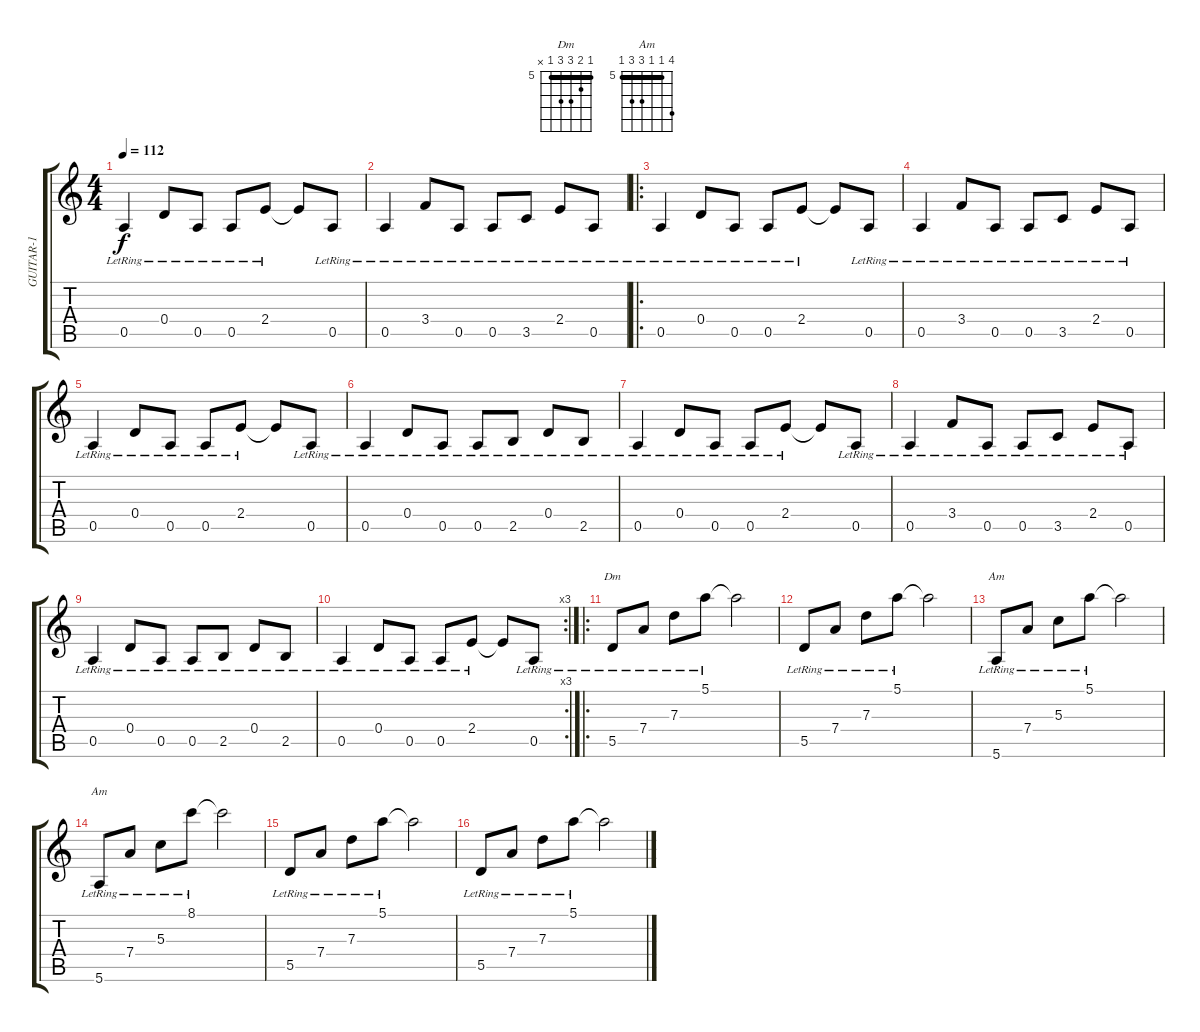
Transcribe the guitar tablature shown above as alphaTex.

\track ("GUITAR-1" "GUITAR-1") {instrument acousticguitarsteel}
\staff {score tabs}
\tuning (E4 B3 G3 D3 A2 E2) {hide}
\chord ("Dm" 5 6 7 7 5 x) {firstfret 5 barre 5}
\chord ("Am" 5 5 5 7 7 5) {firstfret 5 barre 5}
\chord ("Am" 8 5 5 7 7 5) {firstfret 5 barre 5}
\ts (4 4)
\tempo 112
\clef g2
\ks c
0.5{lr}.4{dy f} 0.4{lr}.8 0.5{lr}.8 0.5{lr}.8 2.4{lr}.8 2.4{t}.8 0.5{lr}.8 |
0.5{lr}.4 3.4{lr}.8 0.5{lr}.8 0.5{lr}.8 3.5{lr}.8 2.4{lr}.8 0.5{lr}.8 |
\ro
0.5{lr}.4 0.4{lr}.8 0.5{lr}.8 0.5{lr}.8 2.4{lr}.8 2.4{t}.8 0.5{lr}.8 |
0.5{lr}.4 3.4{lr}.8 0.5{lr}.8 0.5{lr}.8 3.5{lr}.8 2.4{lr}.8 0.5{lr}.8 |
0.5{lr}.4 0.4{lr}.8 0.5{lr}.8 0.5{lr}.8 2.4{lr}.8 2.4{t}.8 0.5{lr}.8 |
0.5{lr}.4 0.4{lr}.8 0.5{lr}.8 0.5{lr}.8 2.5{lr}.8 0.4{lr}.8 2.5{lr}.8 |
0.5{lr}.4 0.4{lr}.8 0.5{lr}.8 0.5{lr}.8 2.4{lr}.8 2.4{t}.8 0.5{lr}.8 |
0.5{lr}.4 3.4{lr}.8 0.5{lr}.8 0.5{lr}.8 3.5{lr}.8 2.4{lr}.8 0.5{lr}.8 |
0.5{lr}.4 0.4{lr}.8 0.5{lr}.8 0.5{lr}.8 2.5{lr}.8 0.4{lr}.8 2.5{lr}.8 |
\rc 3
0.5{lr}.4 0.4{lr}.8 0.5{lr}.8 0.5{lr}.8 2.4{lr}.8 2.4{t}.8 0.5{lr}.8 |
\ro
5.5{lr}.8{ch "Dm"} 7.4{lr}.8 7.3{lr}.8 5.1{lr}.8 5.1{t}.2 |
5.5{lr}.8 7.4{lr}.8 7.3{lr}.8 5.1{lr}.8 5.1{t}.2 |
5.6{lr}.8{ch "Am"} 7.4{lr}.8 5.3{lr}.8 5.1{lr}.8 5.1{t}.2 |
5.6{lr}.8{ch "Am"} 7.4{lr}.8 5.3{lr}.8 8.1{lr}.8 8.1{t}.2 |
5.5{lr}.8 7.4{lr}.8 7.3{lr}.8 5.1{lr}.8 5.1{t}.2 |
5.5{lr}.8 7.4{lr}.8 7.3{lr}.8 5.1{lr}.8 5.1{t}.2
